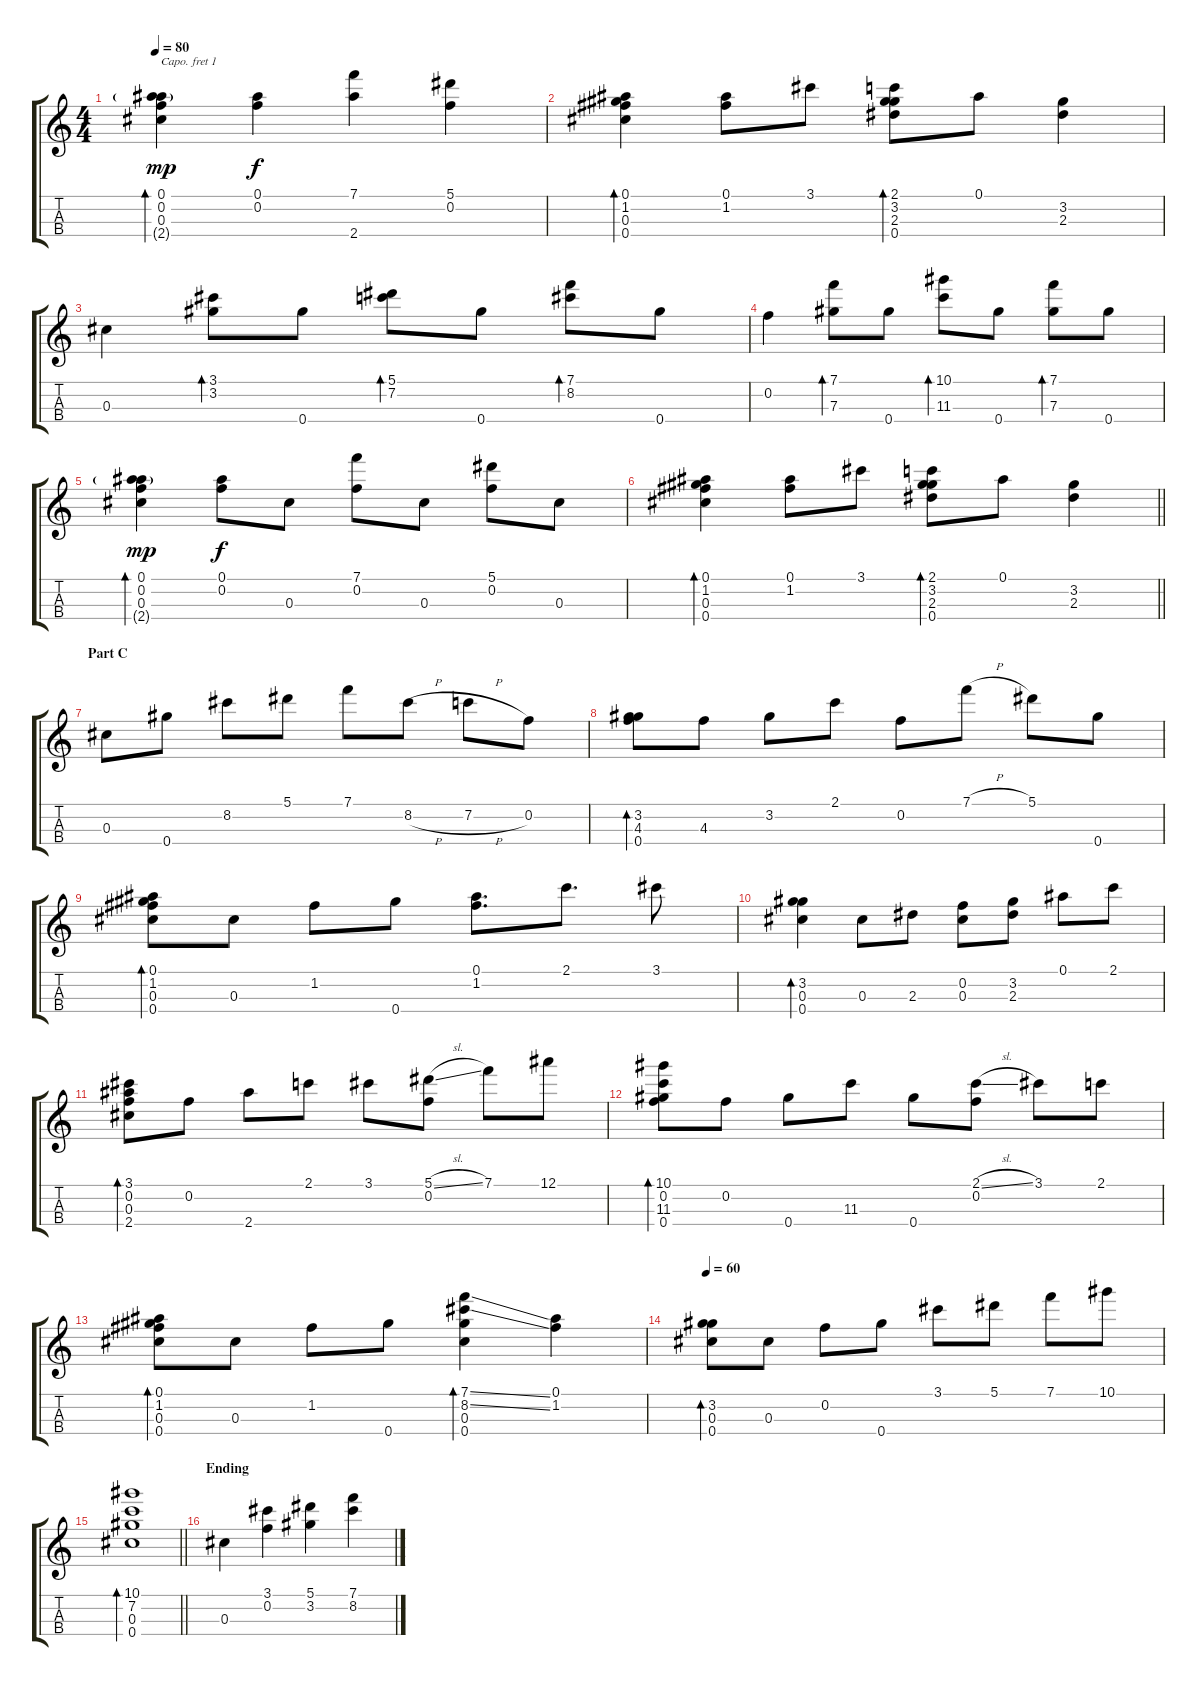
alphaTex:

\track "" {instrument acousticguitarnylon}
\staff {score tabs}
\capo 1
\tuning (A4 E4 C4 G4) {hide}
\ts (4 4)
\tempo 80
\clef g2
\ks c
(0.1 0.2 0.3 2.4{g}).4{bd 60 dy mp} (0.1 0.2).4{dy f} (7.1 2.4).4 (5.1 0.2).4 |
(0.1 1.2 0.3 0.4).4{bd 60} (0.1 1.2).8 3.1.8 (2.1 3.2 2.3 0.4).8{bd 60} 0.1.8 (3.2 2.3).4 |
0.3.4 (3.1 3.2).8{bd 120} 0.4.8 (5.1 7.2).8{bd 120} 0.4.8 (7.1 8.2).8{bd 120} 0.4.8 |
0.2.4 (7.1 7.3).8{bd 120} 0.4.8 (10.1 11.3).8{bd 120} 0.4.8 (7.1 7.3).8{bd 120} 0.4.8 |
(0.1 0.2 0.3 2.4{g}).4{bd 60 dy mp} (0.1 0.2).8{dy f} 0.3.8 (7.1 0.2).8 0.3.8 (5.1 0.2).8 0.3.8 |
\barLineRight lightlight
(0.1 1.2 0.3 0.4).4{bd 60} (0.1 1.2).8 3.1.8 (2.1 3.2 2.3 0.4).8{bd 60} 0.1.8 (3.2 2.3).4 |
\section ("" "Part C")
0.3.8 0.4.8 8.2.8 5.1.8 7.1.8 8.2{h}.8 7.2{h}.8 0.2.8 |
(3.2 4.3 0.4).8{bd 60} 4.3.8 3.2.8 2.1.8 0.2.8 7.1{h}.8 5.1.8 0.4.8 |
(0.1 1.2 0.3 0.4).8{bd 60} 0.3.8 1.2.8 0.4.8 (0.1 1.2).8{d} 2.1.8{d} 3.1.8 |
(3.2 0.3 0.4).4{bd 60} 0.3.8 2.3.8 (0.2 0.3).8 (3.2 2.3).8 0.1.8 2.1.8 |
(3.1 0.2 0.3 2.4).8{bd 60} 0.2.8 2.4.8 2.1.8 3.1.8 (5.1{sl} 0.2).8 7.1.8 12.1.8 |
(10.1 0.2 11.3 0.4).8{bd 60} 0.2.8 0.4.8 11.3.8 0.4.8 (2.1{sl} 0.2).8 3.1.8 2.1.8 |
(0.1 1.2 0.3 0.4).8{bd 60} 0.3.8 1.2.8 0.4.8 (7.1{ss} 8.2{ss} 0.3 0.4).4{bd 60} (0.1 1.2).4 |
\tempo 60
(3.2 0.3 0.4).8{bd 60} 0.3.8 0.2.8 0.4.8 3.1.8 5.1.8 7.1.8 10.1.8 |
\barLineRight lightlight
(10.1 7.2 0.3 0.4).1{bd 240} |
\section ("" "Ending")
0.3.4 (3.1 0.2).4 (5.1 3.2).4 (7.1 8.2).4
